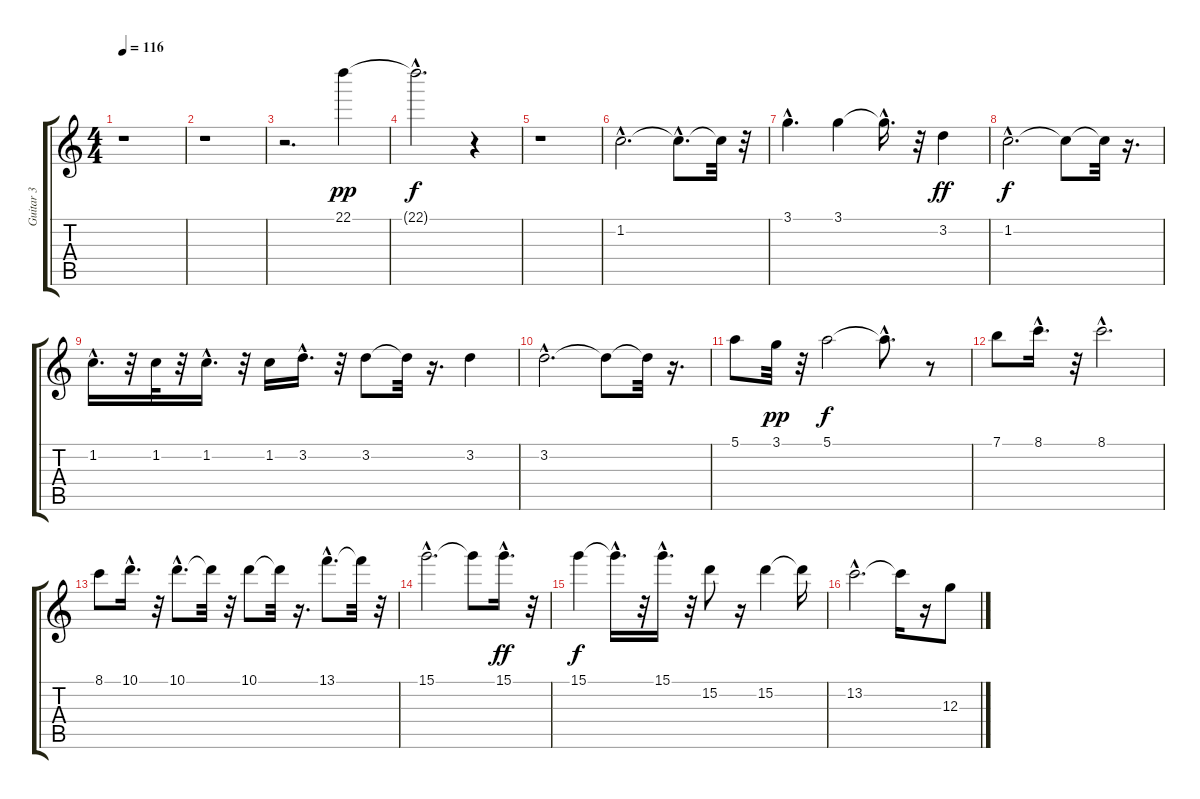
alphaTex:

\track ("Guitar 3" "Guitar 3") {instrument electricguitarclean}
\staff {score tabs}
\tuning (E4 B3 G3 D3 A2 E2) {hide}
\ts (4 4)
\tempo 116
\clef g2
\ks c
r.1{dy f} |
r.1 |
r.2{d} 22.1.4{dy pp} |
22.1{hac t}.2{d dy f} r.4 |
r.1 |
1.2{hac}.2{d} 1.2{hac t}.8{d} 1.2{t}.32 r.32 |
3.1{hac}.4{d} 3.1.4 3.1{hac t}.16{d} r.32 3.2.4{dy ff} |
1.2{hac}.2{d dy f} 1.2{t}.8 1.2{t}.32 r.16{d} |
1.2{hac}.16{d} r.32 1.2.32 r.32 1.2{hac}.16{d} r.32 1.2.16 3.2{hac}.16{d} r.32 3.2.8 3.2{t}.32 r.16{d} 3.2.4 |
3.2{hac}.2{d} 3.2{t}.8 3.2{t}.32 r.16{d} |
5.1.8 3.1.32{dy pp} r.32 5.1.2{dy f} 5.1{hac t}.8{d} r.8 |
7.1.8 8.1{hac}.16{d} r.32 8.1{hac}.2{d} |
8.1.8 10.1{hac}.16{d} r.32 10.1{hac}.8{d} 10.1{t}.32 r.32 10.1.8 10.1{t}.32 r.16{d} 13.1{hac}.8{d} 13.1{t}.32 r.32 |
15.1{hac}.2{d} 15.1{t}.8 15.1{hac}.16{d dy ff} r.32 |
15.1.4{dy f} 15.1{hac t}.16{d} r.32 15.1{hac}.16{d} r.32 15.2.8 r.16 15.2.4 15.2{t}.16 |
13.2{hac}.2{d} 13.2{t}.16 r.16 12.3.8
